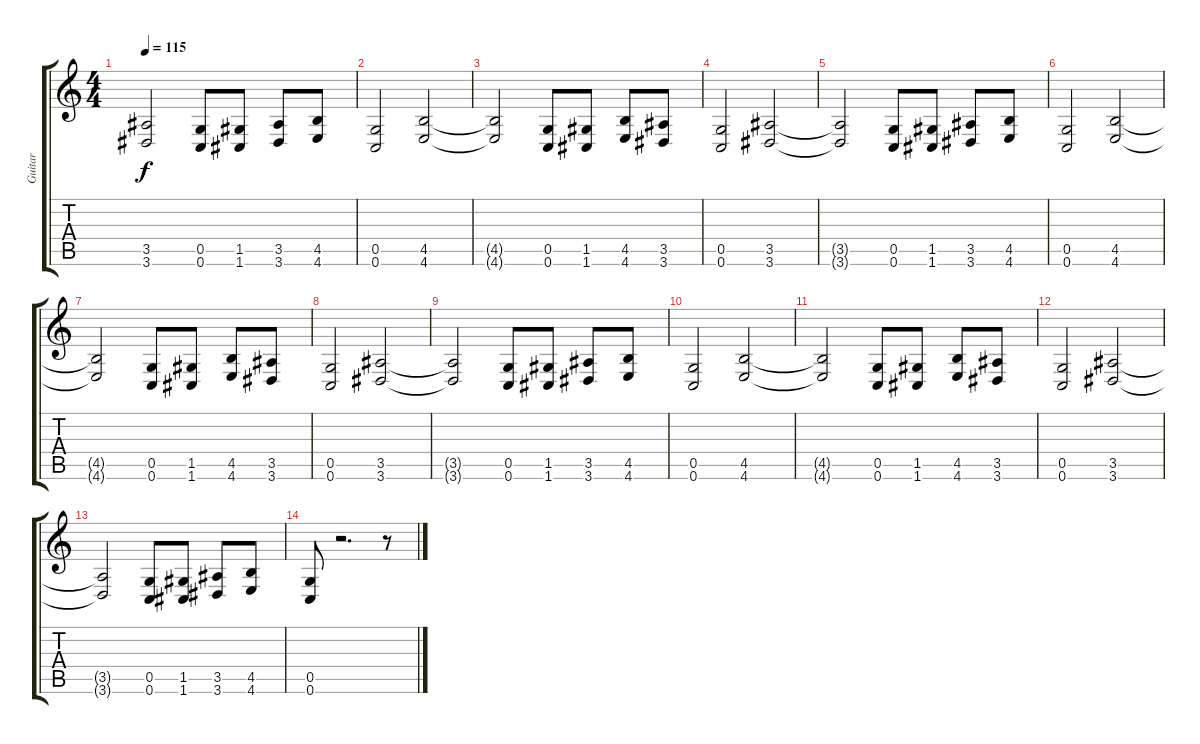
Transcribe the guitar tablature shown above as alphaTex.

\track ("Guitar" "Guitar") {instrument distortionguitar}
\staff {score tabs}
\tuning (D4 A3 F3 C3 G2 C2) {hide}
\ts (4 4)
\tempo 115
\clef g2
\ks c
(3.5{t} 3.6{t}).2{dy f} (0.5 0.6).8 (1.5 1.6).8 (3.5 3.6).8 (4.5 4.6).8 |
(0.5 0.6).2 (4.5 4.6).2 |
(4.5{t} 4.6{t}).2 (0.5 0.6).8 (1.5 1.6).8 (4.5 4.6).8 (3.5 3.6).8 |
(0.5 0.6).2 (3.5 3.6).2 |
(3.5{t} 3.6{t}).2 (0.5 0.6).8 (1.5 1.6).8 (3.5 3.6).8 (4.5 4.6).8 |
(0.5 0.6).2 (4.5 4.6).2 |
(4.5{t} 4.6{t}).2 (0.5 0.6).8 (1.5 1.6).8 (4.5 4.6).8 (3.5 3.6).8 |
(0.5 0.6).2 (3.5 3.6).2 |
(3.5{t} 3.6{t}).2 (0.5 0.6).8 (1.5 1.6).8 (3.5 3.6).8 (4.5 4.6).8 |
(0.5 0.6).2 (4.5 4.6).2 |
(4.5{t} 4.6{t}).2 (0.5 0.6).8 (1.5 1.6).8 (4.5 4.6).8 (3.5 3.6).8 |
(0.5 0.6).2 (3.5 3.6).2 |
(3.5{t} 3.6{t}).2 (0.5 0.6).8 (1.5 1.6).8 (3.5 3.6).8 (4.5 4.6).8 |
(0.5 0.6).8 r.2{d} r.8
